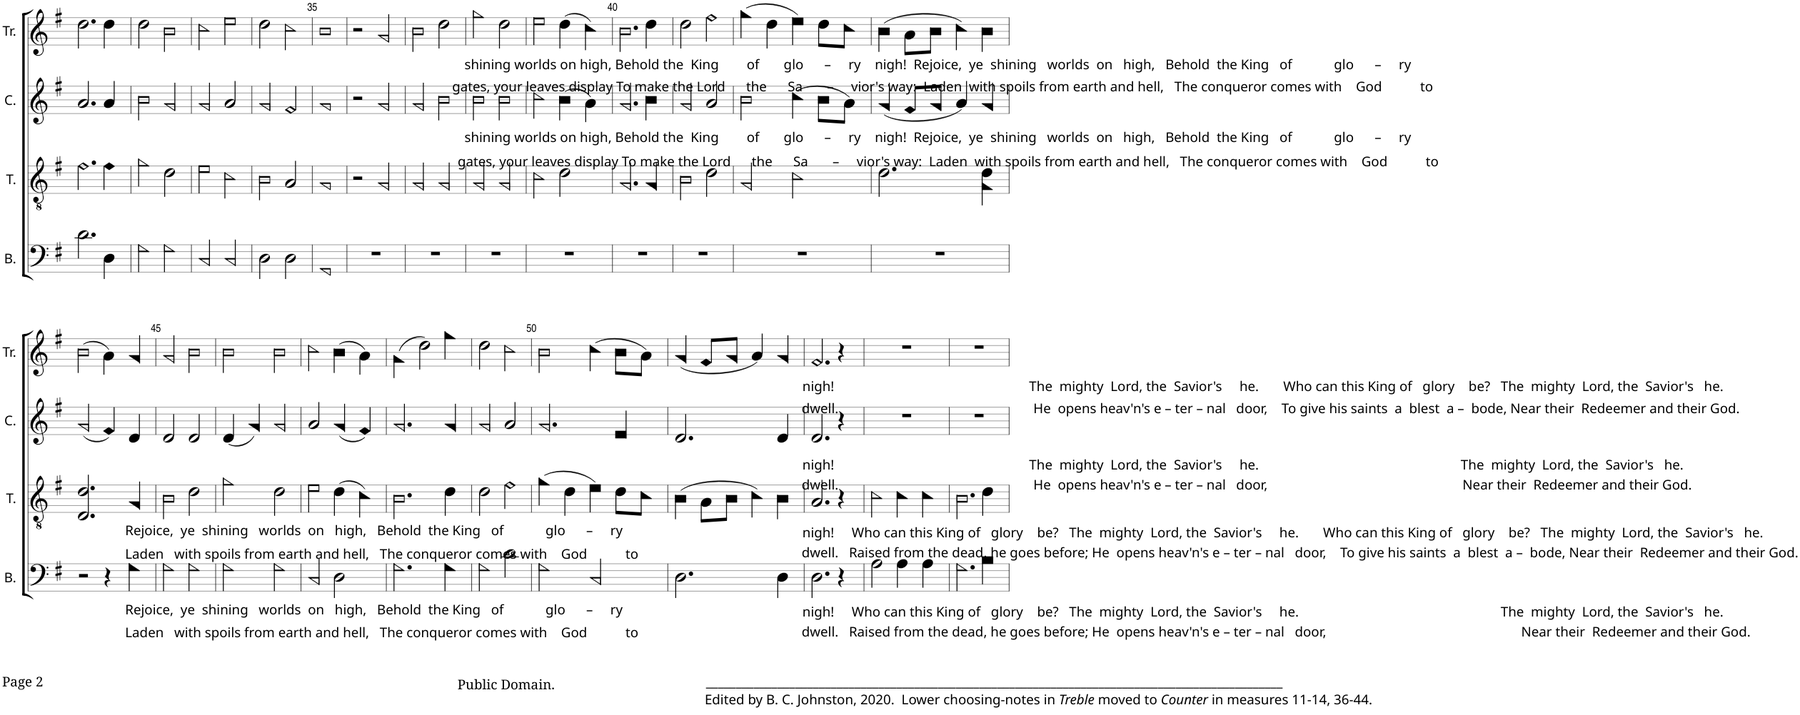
**kern	**kern	**kern	**kern
*part4	*part3	*part2	*part1
*staff4	*staff3	*staff2	*staff1
*I"B.	*I"T.	*I"C.	*I"Tr.
*I'B.	*I'T.	*I'C.	*I'Tr.
!!LO:PB:g=z
*clefF4	*clefGv2	*clefG2	*clefG2
*k[f#]	*k[f#]	*k[f#]	*k[f#]
*M2/2	*M2/2	*M2/2	*M2/2
*met(c|)	*met(c|)	*met(c|)	*met(c|)
=31	=31	=31	=31
2.d!\	2.f#!\	2.a!/	2.dd!\
4D!\	4f#!\	4a!/	4dd!\
=32	=32	=32	=32
2G!\	2g!\	2b!\	2dd!\
2G!\	2d!\	2g!/	2b!\
=33	=33	=33	=33
2C!/	2e!\	2g!/	2cc!\
2C!/	2c!\	2a!/	2ee!\
=34	=34	=34	=34
2D!\	2B!\	2g!/	2dd!\
2D!\	2A!/	2f#!/	2cc!\
=35	=35	=35	=35
1GG!	1G!	1g!	1b!
=36	=36	=36	=36
1r	2r	2r	2r
.	2G!/	2g!/	2g!/
=37	=37	=37	=37
1r	2G!/	2g!/	2b!\
.	2G!/	2b!\	2dd!\
=38	=38	=38	=38
!	!	!	!LO:TX:b:t=shining worlds on high, Behold the  King        of       glo      –     ry    nigh!  Rejoice,  ye  shining   worlds  on   high,   Behold  the King   of            glo      –     ry
!	!	!	!LO:TX:b:t=gates, your leaves display To make the Lord      the      Sa       –     vior's way&colon;  Laden  with spoils from earth and hell,   The conqueror comes with    God           to
!	!	!LO:TX:b:t=shining worlds on high, Behold the  King        of       glo      –     ry    nigh!  Rejoice,  ye  shining   worlds  on   high,   Behold  the King   of            glo      –     ry	!
!	!	!LO:TX:b:t=gates, your leaves display To make the Lord      the      Sa       –     vior's way&colon;  Laden  with spoils from earth and hell,   The conqueror comes with    God           to	!
1r	2G!/	2b!\	2gg!\
.	2G!/	2b!\	2dd!\
=39	=39	=39	=39
1r	2c!\	2cc!\	2ee!\
.	2d!\	(4b!\	(4dd!\
.	.	4a!\)	4cc!\)
=40	=40	=40	=40
1r	2.G!/	2.g!/	2.b!\
.	4G!/	4b!\	4dd!\
=41	=41	=41	=41
1r	2B!\	2g!/	2dd!\
.	2d!\	2a!/	2ff#!\
=42	=42	=42	=42
1r	2G!/	2b!\	(4gg!\
.	.	.	4dd!\
.	2c!\	(4cc!\	4ee!\)
.	.	8b!\L	8dd!\L
.	.	8a!\J)	8cc!\J
=43	=43	=43	=43
1r	2.d!\	(4g!/	(4b!\
.	.	8f#!/L	8a!\L
.	.	8g!/J	8b!\J
.	.	4a!/)	4cc!\)
.	4G!\ 4d!\	4g!/	4b!\
!!LO:LB:g=z
=44	=44	=44	=44
2r	2.D!/ 2.d!/	(2g!/	(2b!\
4r	.	4f#!/)	4a!\)
!	!LO:TX:b:t=Rejoice,  ye  shining   worlds  on   high,   Behold  the King   of            glo      –     ry	!	!
!	!LO:TX:b:t=Laden   with spoils from earth and hell,   The conqueror comes with    God           to	!	!
!LO:TX:b:t=Laden   with spoils from earth and hell,   The conqueror comes with    God           to	!	!	!
!LO:TX:b:t=Rejoice,  ye  shining   worlds  on   high,   Behold  the King   of            glo      –     ry	!	!	!
4G!\	4G!/	4d!/	4g!/
=45	=45	=45	=45
2G!\	2B!\	2d!/	2g!/
2G!\	2d!\	2d!/	2b!\
=46	=46	=46	=46
2G!\	2g!\	(4d!/	2b!\
.	.	4g!/)	.
2G!\	2d!\	2g!/	2b!\
=47	=47	=47	=47
2C!/	2e!\	2a!/	2cc!\
2D!\	(4d!\	(4g!/	(4b!\
.	4c!\)	4f#!/)	4a!\)
=48	=48	=48	=48
2.G!\	2.B!\	2.g!/	(4g!\
.	.	.	2dd!\)
4G!\	4d!\	4g!/	4gg!\
=49	=49	=49	=49
2G!\	2d!\	2g!/	2dd!\
2d!\	2f#!\	2a!/	2cc!\
=50	=50	=50	=50
2G!\	(4g!\	2.g!/	2b!\
.	4d!\	.	.
2C!/	4e!\)	.	(4cc!\
.	8d!\L	4e!/	8b!\L
.	8c!\J	.	8a!\J)
=51	=51	=51	=51
2.D!\	(4B!\	2.d!/	(4g!/
.	8A!\L	.	8f#!/L
.	8B!\J	.	8g!/J
.	4c!\)	.	4a!/)
4D!\	4B!\	4d!/	4g!/
=52	=52	=52	=52
!	!	!	!LO:TX:b:t=nigh!                                                        The  mighty  Lord, the  Savior's     he.       Who can this King of   glory    be?   The  mighty  Lord, the  Savior's   he.
!	!	!	!LO:TX:b:t=dwell.                                                        He  opens heav'n's e – ter – nal   door,    To give his saints  a  blest  a –  bode, Near their  Redeemer and their God.
!	!	!LO:TX:b:t=nigh!                                                        The  mighty  Lord, the  Savior's     he.                                                          The  mighty  Lord, the  Savior's   he.	!
!	!	!LO:TX:b:t=dwell.                                                        He  opens heav'n's e – ter – nal   door,                                                        Near their  Redeemer and their God.	!
!	!LO:TX:b:t=nigh!     Who can this King of   glory    be?   The  mighty  Lord, the  Savior's     he.       Who can this King of   glory    be?   The  mighty  Lord, the  Savior's   he.	!	!
!	!LO:TX:b:t=dwell.   Raised from the dead, he goes before; He  opens heav'n's e – ter – nal   door,    To give his saints  a  blest  a –  bode, Near their  Redeemer and their God.	!	!
!LO:TX:b:t=nigh!     Who can this King of   glory    be?   The  mighty  Lord, the  Savior's     he.                                                          The  mighty  Lord, the  Savior's   he.	!	!	!
!LO:TX:b:t=dwell.   Raised from the dead, he goes before; He  opens heav'n's e – ter – nal   door,                                                        Near their  Redeemer and their God.	!	!	!
2.D!\	2.A!/	2.d!/	2.f#!/
4r	4r	4r	4r
=53	=53	=53	=53
!LO:TX:b:t=_________________________________________________________________________________________________	!	!	!
!LO:TX:b:t=Edited by B. C. Johnston, 2020.  Lower choosing-notes in	!	!	!
!LO:TX:b:i:t=Treble	!	!	!
!LO:TX:b:t=moved to	!	!	!
!LO:TX:b:i:t=Counter	!	!	!
!LO:TX:b:t=in measures 11-14, 36-44.	!	!	!
2A!\	2c!\	1r	1r
4A!\	4c!\	.	.
4A!\	4c!\	.	.
=54	=54	=54	=54
2.G!\	2.B!\	1r	1r
4B!\	4d!\	.	.
=	=	=	=
*-	*-	*-	*-
